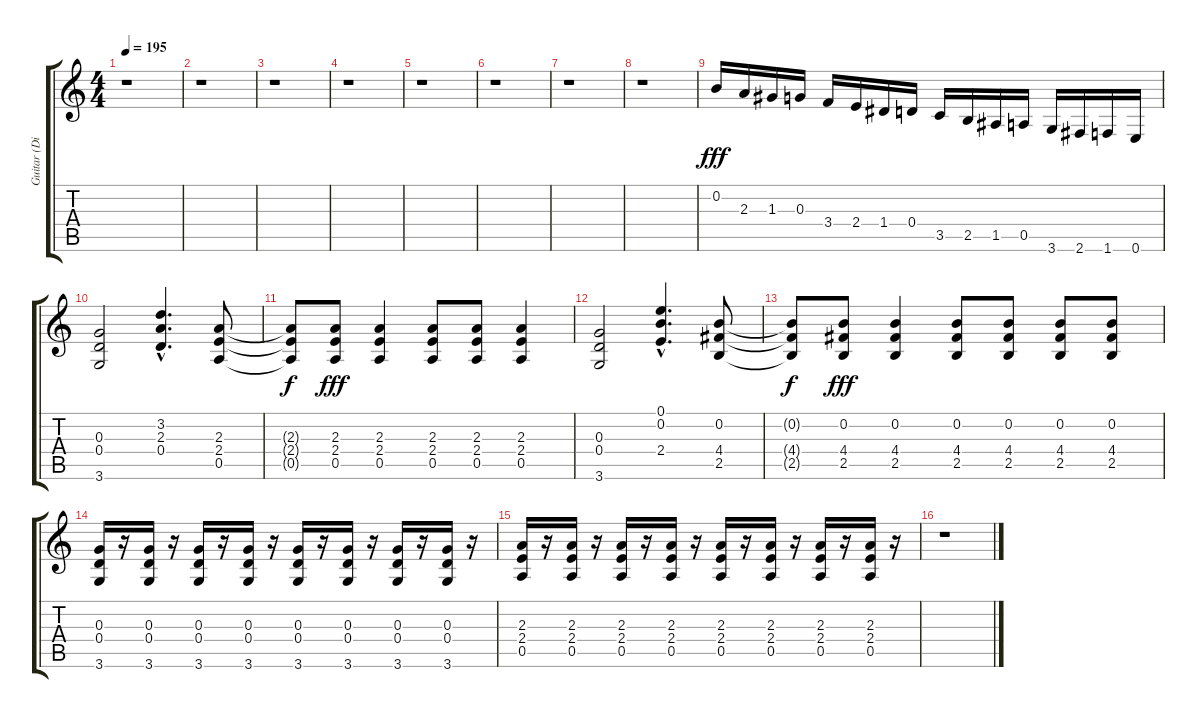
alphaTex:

\track ("Guitar (Distortion)" "Guitar (Di") {instrument distortionguitar}
\staff {score tabs}
\tuning (E4 B3 G3 D3 A2 E2) {hide}
\ts (4 4)
\tempo 195
\clef g2
\ks c
r.1{dy fff} |
r.1 |
r.1 |
r.1 |
r.1 |
r.1 |
r.1 |
r.1 |
0.2.16 2.3.16 1.3.16 0.3.16 3.4.16 2.4.16 1.4.16 0.4.16 3.5.16 2.5.16 1.5.16 0.5.16 3.6.16 2.6.16 1.6.16 0.6.16 |
(0.3 0.4 3.6).2 (3.2{hac} 2.3{hac} 0.4{hac}).4{d} (2.3 2.4 0.5).8 |
(2.3{t} 2.4{t} 0.5{t}).8{dy f} (2.3 2.4 0.5).8{dy fff} (2.3 2.4 0.5).4 (2.3 2.4 0.5).8 (2.3 2.4 0.5).8 (2.3 2.4 0.5).4 |
(0.3 0.4 3.6).2 (0.1{hac} 0.2{hac} 2.4{hac}).4{d} (0.2 4.4 2.5).8 |
(0.2{t} 4.4{t} 2.5{t}).8{dy f} (0.2 4.4 2.5).8{dy fff} (0.2 4.4 2.5).4 (0.2 4.4 2.5).8 (0.2 4.4 2.5).8 (0.2 4.4 2.5).8 (0.2 4.4 2.5).8 |
(0.3 0.4 3.6).16 r.16 (0.3 0.4 3.6).16 r.16 (0.3 0.4 3.6).16 r.16 (0.3 0.4 3.6).16 r.16 (0.3 0.4 3.6).16 r.16 (0.3 0.4 3.6).16 r.16 (0.3 0.4 3.6).16 r.16 (0.3 0.4 3.6).16 r.16 |
(2.3 2.4 0.5).16 r.16 (2.3 2.4 0.5).16 r.16 (2.3 2.4 0.5).16 r.16 (2.3 2.4 0.5).16 r.16 (2.3 2.4 0.5).16 r.16 (2.3 2.4 0.5).16 r.16 (2.3 2.4 0.5).16 r.16 (2.3 2.4 0.5).16 r.16 |
r.1
